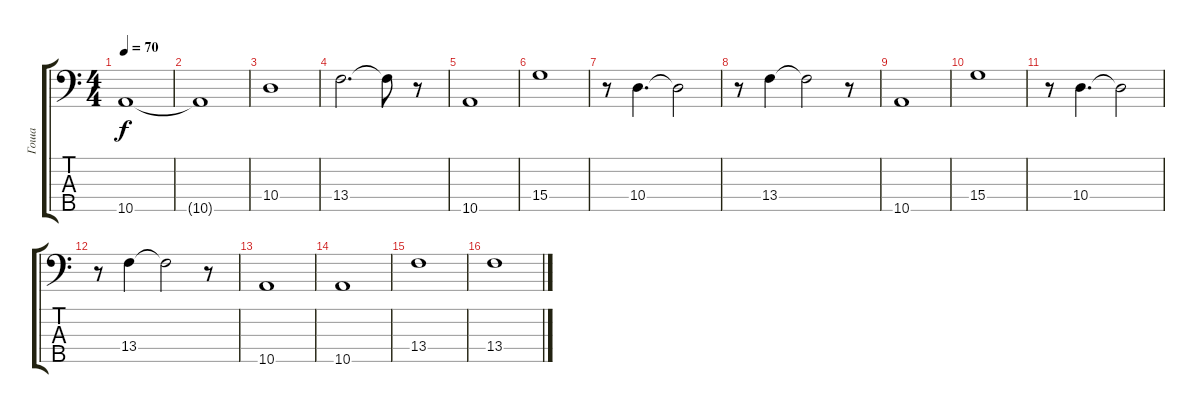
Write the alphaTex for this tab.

\track ("Гоша" "Гоша") {instrument electricbassfinger}
\staff {score tabs}
\tuning (G2 D2 A1 E1 B0) {hide}
\ts (4 4)
\tempo 70
\clef f4
\ks c
10.5.1{dy f} |
10.5{t}.1 |
10.4.1 |
13.4.2{d} 13.4{t}.8 r.8 |
10.5.1 |
15.4.1 |
r.8 10.4.4{d} 10.4{t}.2 |
r.8 13.4.4 13.4{t}.2 r.8 |
10.5.1 |
15.4.1 |
r.8 10.4.4{d} 10.4{t}.2 |
r.8 13.4.4 13.4{t}.2 r.8 |
10.5.1 |
10.5.1 |
13.4.1 |
13.4.1
